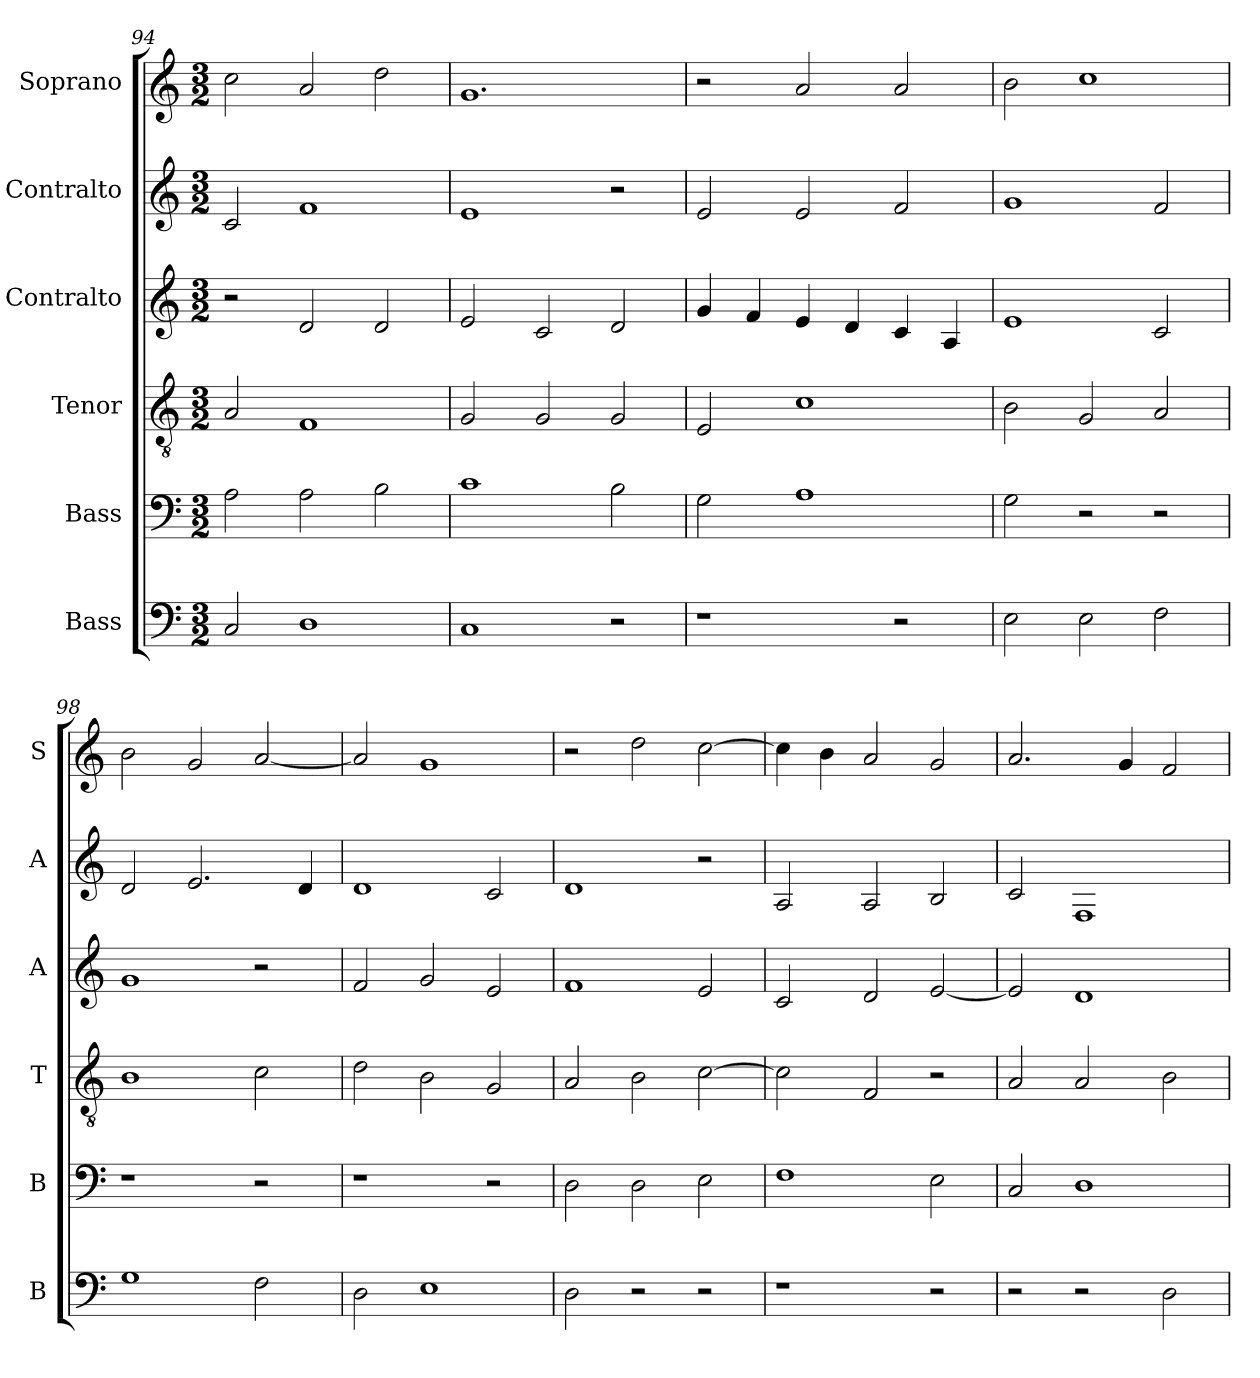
**kern	**kern	**kern	**kern	**kern	**kern
*part6	*part5	*part4	*part3	*part2	*part1
*staff6	*staff5	*staff4	*staff3	*staff2	*staff1
*I"Bass	*I"Bass	*I"Tenor	*I"Contralto	*I"Contralto	*I"Soprano
*I'B	*I'B	*I'T	*I'A	*I'A	*I'S
*clefF4	*clefF4	*clefGv2	*clefG2	*clefG2	*clefG2
*k[]	*k[]	*k[]	*k[]	*k[]	*k[]
*G:mix	*G:mix	*G:mix	*G:mix	*G:mix	*G:mix
*M3/2	*M3/2	*M3/2	*M3/2	*M3/2	*M3/2
=94	=94	=94	=94	=94	=94
2C	2A	2A	2r	2c	2cc
1D	2A	1F	2d	1f	2a
.	2B	.	2d	.	2dd
=95	=95	=95	=95	=95	=95
1C	1c	2G	2e	1e	1.g
.	.	2G	2c	.	.
2r	2B	2G	2d	2r	.
=96	=96	=96	=96	=96	=96
1r	2G	2E	4g	2e	2r
.	.	.	4f	.	.
.	1A	1c	4e	2e	2a
.	.	.	4d	.	.
2r	.	.	4c	2f	2a
.	.	.	4A	.	.
=97	=97	=97	=97	=97	=97
2E	2G	2B	1e	1g	2b
2E	2r	2G	.	.	1cc
2F	2r	2A	2c	2f	.
=98	=98	=98	=98	=98	=98
1G	1r	1B	1g	2d	2b
.	.	.	.	2.e	2g
2F	2r	2c	2r	.	[2a
.	.	.	.	4d	.
=99	=99	=99	=99	=99	=99
2D	1r	2d	2f	1d	2a]
1E	.	2B	2g	.	1g
.	2r	2G	2e	2c	.
=100	=100	=100	=100	=100	=100
2D	2D	2A	1f	1d	2r
2r	2D	2B	.	.	2dd
2r	2E	[2c	2e	2r	[2cc
=101	=101	=101	=101	=101	=101
1r	1F	2c]	2c	2A	4cc]
.	.	.	.	.	4b
.	.	2F	2d	2A	2a
2r	2E	2r	[2e	2B	2g
=102	=102	=102	=102	=102	=102
2r	2C	2A	2e]	2c	2.a
2r	1D	2A	1d	1F	.
.	.	.	.	.	4g
2D	.	2B	.	.	2f
=	=	=	=	=	=
*-	*-	*-	*-	*-	*-
